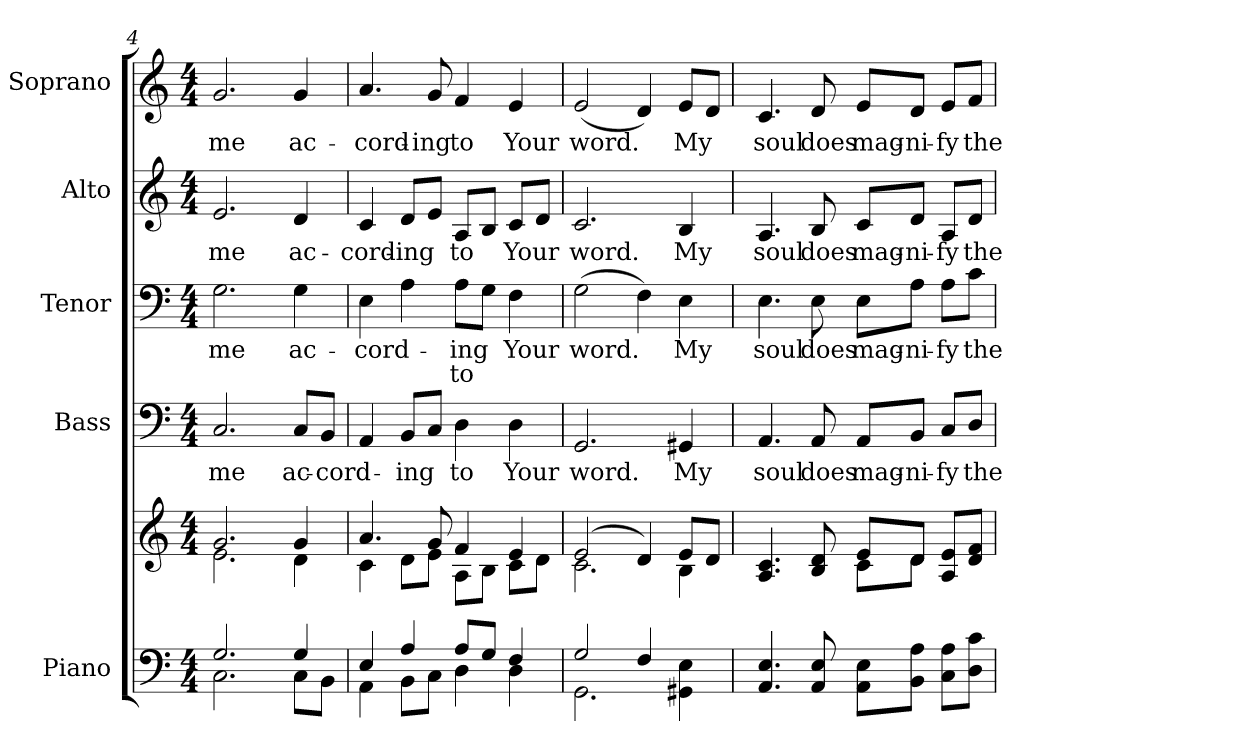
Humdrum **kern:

**kern	**kern	**kern	**text	**kern	**text	**text	**kern	**text	**kern	**text
*part5	*part5	*part4	*part4	*part3	*part3	*part3	*part2	*part2	*part1	*part1
*staff6	*staff5	*staff4	*staff4	*staff3	*staff3	*staff3	*staff2	*staff2	*staff1	*staff1
*I"Piano	*	*I"Bass	*	*I"Tenor	*	*	*I"Alto	*	*I"Soprano	*
*I'Pno.	*	*I'B.	*	*I'T.	*	*	*I'A.	*	*I'S.	*
!!LO:PB:g=z
*clefF4	*clefG2	*clefF4	*	*clefF4	*	*	*clefG2	*	*clefG2	*
*k[]	*k[]	*k[]	*	*k[]	*	*	*k[]	*	*k[]	*
*C:	*C:	*C:	*	*C:	*	*	*C:	*	*C:	*
*M4/4	*M4/4	*M4/4	*	*M4/4	*	*	*M4/4	*	*M4/4	*
=4	=4	=4	=4	=4	=4	=4	=4	=4	=4	=4
*^	*^	*	*	*	*	*	*	*	*	*
!	!	!	!	!	!LO:LY:b:color=#000000	!	!	!	!	!	!	!
!	!	!	!	!	!	!	!LO:LY:b:color=#000000	!	!	!	!	!
!	!	!	!	!	!	!	!	!	!	!LO:LY:b:color=#000000	!	!
!	!	!	!	!	!	!	!	!	!	!	!	!LO:LY:b:color=#000000
2.Gi/	2.Ci\	2.gi/	2.ei\	2.Ci/	me	2.Gi\	me	.	2.ei/	me	2.gi/	me
!	!	!	!	!	!LO:LY:b:color=#000000	!	!	!	!	!	!	!
!	!	!	!	!	!	!	!LO:LY:b:color=#000000	!	!	!	!	!
!	!	!	!	!	!	!	!	!	!	!LO:LY:b:color=#000000	!	!
!	!	!	!	!	!	!	!	!	!	!	!	!LO:LY:b:color=#000000
4Gi/	8Ci\L	4gi/	4di\	8Ci/L	ac-	4Gi\	ac-	.	4di/	ac-	4gi/	ac-
!	!	!	!	!	!LO:LY:b:color=#000000	!	!	!	!	!	!	!
.	8BBi\J	.	.	8BBi/J	-cord-	.	.	.	.	.	.	.
=5	=5	=5	=5	=5	=5	=5	=5	=5	=5	=5	=5	=5
!	!	!	!	!	!	!	!LO:LY:b:color=#000000	!	!	!	!	!
!	!	!	!	!	!	!	!	!	!	!LO:LY:b:color=#000000	!	!
!	!	!	!	!	!	!	!	!	!	!	!	!LO:LY:b:color=#000000
4Ei/	4AAi\	4.ai/	4ci\	4AAi/	.	4Ei\	-cord-	.	4ci/	-cord-	4.ai/	-cord-
!	!	!	!	!	!LO:LY:b:color=#000000	!	!	!	!	!	!	!
!	!	!	!	!	!	!	!	!	!	!LO:LY:b:color=#000000	!	!
4Ai/	8BBi\L	.	8di\L	8BBi/L	-ing	4Ai\	.	.	8di/L	-ing	.	.
!	!	!	!	!	!	!	!	!	!	!	!	!LO:LY:b:color=#000000
.	8Ci\J	8gi/	8ei\J	8Ci/J	.	.	.	.	8ei/J	.	8gi/	-ing
!	!	!	!	!	!LO:LY:b:color=#000000	!	!	!	!	!	!	!
!	!	!	!	!	!	!	!LO:LY:b:color=#000000	!LO:LY:b:color=#000000	!	!	!	!
!	!	!	!	!	!	!	!	!	!	!LO:LY:b:color=#000000	!	!
!	!	!	!	!	!	!	!	!	!	!	!	!LO:LY:b:color=#000000
8Ai/L	4Di\	4fi/	8Ai\L	4Di\	to	8Ai\L	-ing	to	8Ai/L	to	4fi/	to
8Gi/J	.	.	8Bi\J	.	.	8Gi\J	.	.	8Bi/J	.	.	.
!	!	!	!	!	!LO:LY:b:color=#000000	!	!	!	!	!	!	!
!	!	!	!	!	!	!	!LO:LY:b:color=#000000	!	!	!	!	!
!	!	!	!	!	!	!	!	!	!	!LO:LY:b:color=#000000	!	!
!	!	!	!	!	!	!	!	!	!	!	!	!LO:LY:b:color=#000000
4Fi/	4Di\	4ei/	8ci\L	4Di\	Your	4Fi\	Your	.	8ci/L	Your	4ei/	Your
.	.	.	8di\J	.	.	.	.	.	8di/J	.	.	.
!!LO:PB:g=z
=6	=6	=6	=6	=6	=6	=6	=6	=6	=6	=6	=6	=6
!	!	!	!	!	!LO:LY:b:color=#000000	!	!	!	!	!	!	!
!	!	!	!	!	!	!	!LO:LY:b:color=#000000	!	!	!	!	!
!	!	!	!	!	!	!	!	!	!	!LO:LY:b:color=#000000	!	!
!	!	!	!	!	!	!	!	!	!	!	!	!LO:LY:b:color=#000000
2Gi/	2.GGi\	(2ei/	2.ci\	2.GGi/	word.	(2Gi\	word.	.	2.ci/	word.	(2ei/	word.
4Fi/	.	4di/)	.	.	.	4Fi\)	.	.	.	.	4di/)	.
!	!	!	!	!	!LO:LY:b:color=#000000	!	!	!	!	!	!	!
!	!	!	!	!	!	!	!LO:LY:b:color=#000000	!	!	!	!	!
!	!	!	!	!	!	!	!	!	!	!LO:LY:b:color=#000000	!	!
!	!	!	!	!	!	!	!	!	!	!	!	!LO:LY:b:color=#000000
4Ei/yy	4GG#Xi\ 4Ei	8ei/L	4Bi\	4GG#Xi/	My	4Ei\	My	.	4Bi/	My	8ei/L	My
.	.	8di/J	.	.	.	.	.	.	.	.	8di/J	.
=7	=7	=7	=7	=7	=7	=7	=7	=7	=7	=7	=7	=7
!	!	!	!	!	!LO:LY:b:color=#000000	!	!	!	!	!	!	!
!	!	!	!	!	!	!	!LO:LY:b:color=#000000	!	!	!	!	!
!	!	!	!	!	!	!	!	!	!	!LO:LY:b:color=#000000	!	!
!	!	!	!	!	!	!	!	!	!	!	!	!LO:LY:b:color=#000000
4.AAi/ 4.Ei	4.Ei\yy	4.Ai/ 4.ci	4.Ai\yy	4.AAi/	soul	4.Ei\	soul	.	4.Ai/	soul	4.ci/	soul
!	!	!	!	!	!LO:LY:b:color=#000000	!	!	!	!	!	!	!
!	!	!	!	!	!	!	!LO:LY:b:color=#000000	!	!	!	!	!
!	!	!	!	!	!	!	!	!	!	!LO:LY:b:color=#000000	!	!
!	!	!	!	!	!	!	!	!	!	!	!	!LO:LY:b:color=#000000
8AAi/ 8Ei	8Ei\yy	8Bi/ 8di	8Bi\yy	8AAi/	does	8Ei\	does	.	8Bi/	does	8di/	does
!	!	!	!	!	!LO:LY:b:color=#000000	!	!	!	!	!	!	!
!	!	!	!	!	!	!	!LO:LY:b:color=#000000	!	!	!	!	!
!	!	!	!	!	!	!	!	!	!	!LO:LY:b:color=#000000	!	!
!	!	!	!	!	!	!	!	!	!	!	!	!LO:LY:b:color=#000000
8Ei/Lyy	8AAi\ 8EiL	8ei/L	8ci\L	8AAi/L	mag-	8Ei\L	mag-	.	8ci/L	mag-	8ei/L	mag-
!	!	!	!	!	!LO:LY:b:color=#000000	!	!	!	!	!	!	!
!	!	!	!	!	!	!	!LO:LY:b:color=#000000	!	!	!	!	!
!	!	!	!	!	!	!	!	!	!	!LO:LY:b:color=#000000	!	!
!	!	!	!	!	!	!	!	!	!	!	!	!LO:LY:b:color=#000000
8Ai/Jyy	8BBi\ 8AiJ	8di/J	8di\J	8BBi/J	-ni-	8Ai\J	-ni-	.	8di/J	-ni-	8di/J	-ni-
!	!	!	!	!	!LO:LY:b:color=#000000	!	!	!	!	!	!	!
!	!	!	!	!	!	!	!LO:LY:b:color=#000000	!	!	!	!	!
!	!	!	!	!	!	!	!	!	!	!LO:LY:b:color=#000000	!	!
!	!	!	!	!	!	!	!	!	!	!	!	!LO:LY:b:color=#000000
8Ai/Lyy	8Ci\ 8AiL	8Ai/ 8eiL	8Ai\Lyy	8Ci/L	-fy	8Ai\L	-fy	.	8Ai/L	-fy	8ei/L	-fy
!	!	!	!	!	!LO:LY:b:color=#000000	!	!	!	!	!	!	!
!	!	!	!	!	!	!	!LO:LY:b:color=#000000	!	!	!	!	!
!	!	!	!	!	!	!	!	!	!	!LO:LY:b:color=#000000	!	!
!	!	!	!	!	!	!	!	!	!	!	!	!LO:LY:b:color=#000000
8ci/Jyy	8Di\ 8ciJ	8di/ 8fiJ	8di\Jyy	8Di/J	the	8ci\J	the	.	8di/J	the	8fi/J	the
*v	*v	*	*	*	*	*	*	*	*	*	*	*
*	*v	*v	*	*	*	*	*	*	*	*	*
=	=	=	=	=	=	=	=	=	=	=
*-	*-	*-	*-	*-	*-	*-	*-	*-	*-	*-
